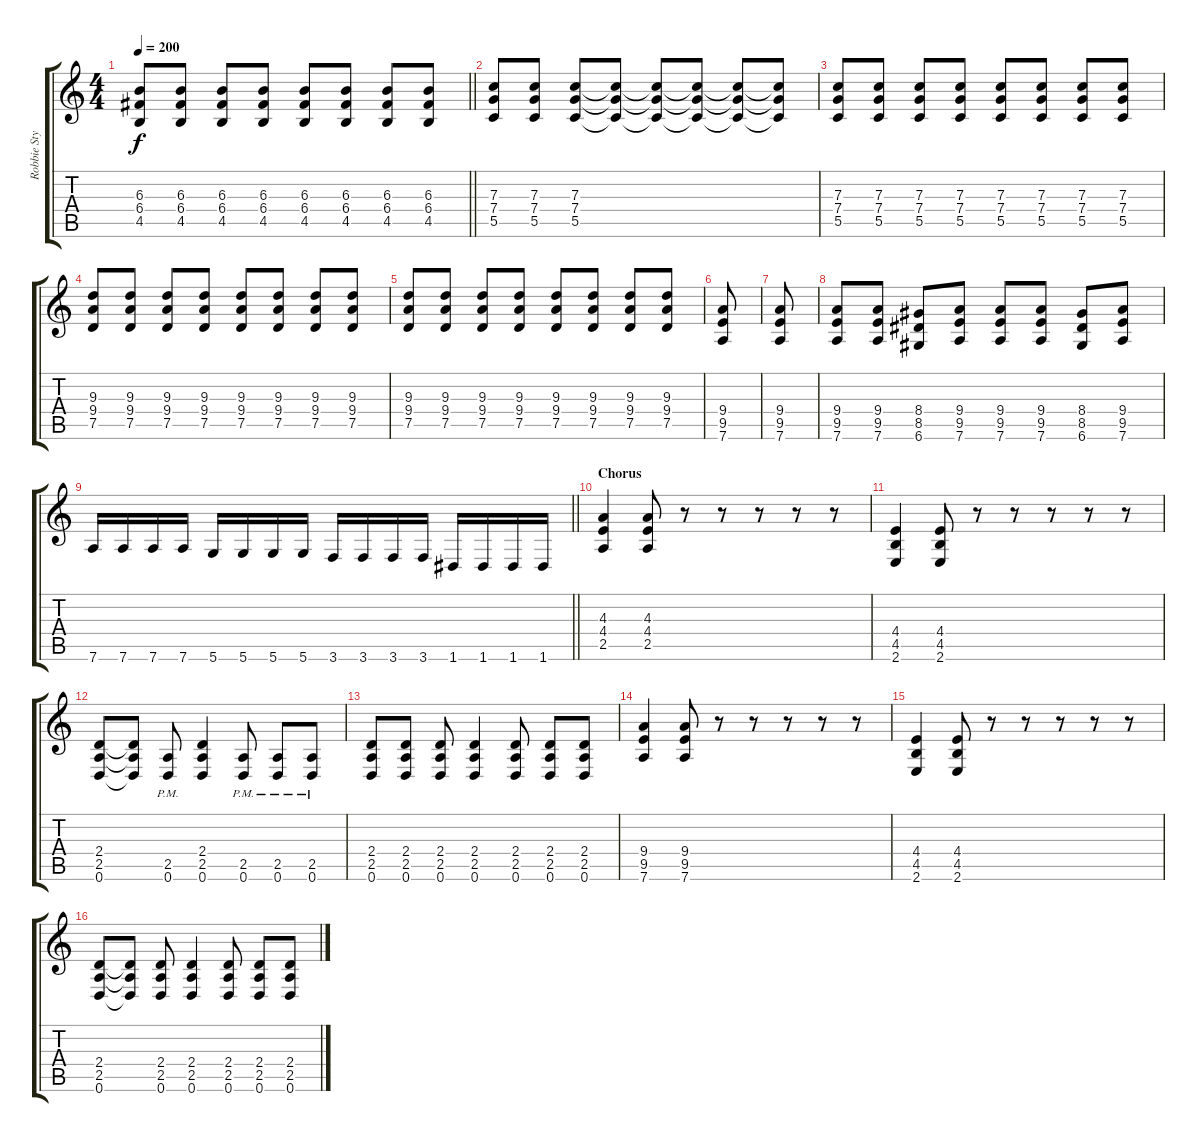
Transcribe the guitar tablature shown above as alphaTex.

\track ("Robbie Stylez" "Robbie Sty") {instrument distortionguitar}
\staff {score tabs}
\tuning (D4 A3 F3 C3 G2 D2) {hide}
\ts (4 4)
\tempo 200
\clef g2
\barLineRight lightlight
\ks c
(6.3 6.4 4.5).8{dy f} (6.3 6.4 4.5).8 (6.3 6.4 4.5).8 (6.3 6.4 4.5).8 (6.3 6.4 4.5).8 (6.3 6.4 4.5).8 (6.3 6.4 4.5).8 (6.3 6.4 4.5).8 |
(7.3 7.4 5.5).8 (7.3 7.4 5.5).8 (7.3 7.4 5.5).8 (7.3{t} 7.4{t} 5.5{t}).8 (7.3{t} 7.4{t} 5.5{t}).8 (7.3{t} 7.4{t} 5.5{t}).8 (7.3{t} 7.4{t} 5.5{t}).8 (7.3{t} 7.4{t} 5.5{t}).8 |
(7.3 7.4 5.5).8 (7.3 7.4 5.5).8 (7.3 7.4 5.5).8 (7.3 7.4 5.5).8 (7.3 7.4 5.5).8 (7.3 7.4 5.5).8 (7.3 7.4 5.5).8 (7.3 7.4 5.5).8 |
(9.3 9.4 7.5).8 (9.3 9.4 7.5).8 (9.3 9.4 7.5).8 (9.3 9.4 7.5).8 (9.3 9.4 7.5).8 (9.3 9.4 7.5).8 (9.3 9.4 7.5).8 (9.3 9.4 7.5).8 |
(9.3 9.4 7.5).8 (9.3 9.4 7.5).8 (9.3 9.4 7.5).8 (9.3 9.4 7.5).8 (9.3 9.4 7.5).8 (9.3 9.4 7.5).8 (9.3 9.4 7.5).8 (9.3 9.4 7.5).8 |
(9.4 9.5 7.6).8 |
(9.4 9.5 7.6).8 |
(9.4 9.5 7.6).8 (9.4 9.5 7.6).8 (8.4 8.5 6.6).8 (9.4 9.5 7.6).8 (9.4 9.5 7.6).8 (9.4 9.5 7.6).8 (8.4 8.5 6.6).8 (9.4 9.5 7.6).8 |
\barLineRight lightlight
7.6.16 7.6.16 7.6.16 7.6.16 5.6.16 5.6.16 5.6.16 5.6.16 3.6.16 3.6.16 3.6.16 3.6.16 1.6.16 1.6.16 1.6.16 1.6.16 |
\section ("" "Chorus")
(4.3 4.4 2.5).4 (4.3 4.4 2.5).8 r.8 r.8 r.8 r.8 r.8 |
(4.4 4.5 2.6).4 (4.4 4.5 2.6).8 r.8 r.8 r.8 r.8 r.8 |
(2.4 2.5 0.6).8 (2.4{t} 2.5{t} 0.6{t}).8 (2.5{pm} 0.6{pm}).8 (2.4 2.5 0.6).4 (2.5{pm} 0.6{pm}).8 (2.5{pm} 0.6{pm}).8 (2.5{pm} 0.6{pm}).8 |
(2.4 2.5 0.6).8 (2.4 2.5 0.6).8 (2.4 2.5 0.6).8 (2.4 2.5 0.6).4 (2.4 2.5 0.6).8 (2.4 2.5 0.6).8 (2.4 2.5 0.6).8 |
(9.4 9.5 7.6).4 (9.4 9.5 7.6).8 r.8 r.8 r.8 r.8 r.8 |
(4.4 4.5 2.6).4 (4.4 4.5 2.6).8 r.8 r.8 r.8 r.8 r.8 |
(2.4 2.5 0.6).8 (2.4{t} 2.5{t} 0.6{t}).8 (2.4 2.5 0.6).8 (2.4 2.5 0.6).4 (2.4 2.5 0.6).8 (2.4 2.5 0.6).8 (2.4 2.5 0.6).8
